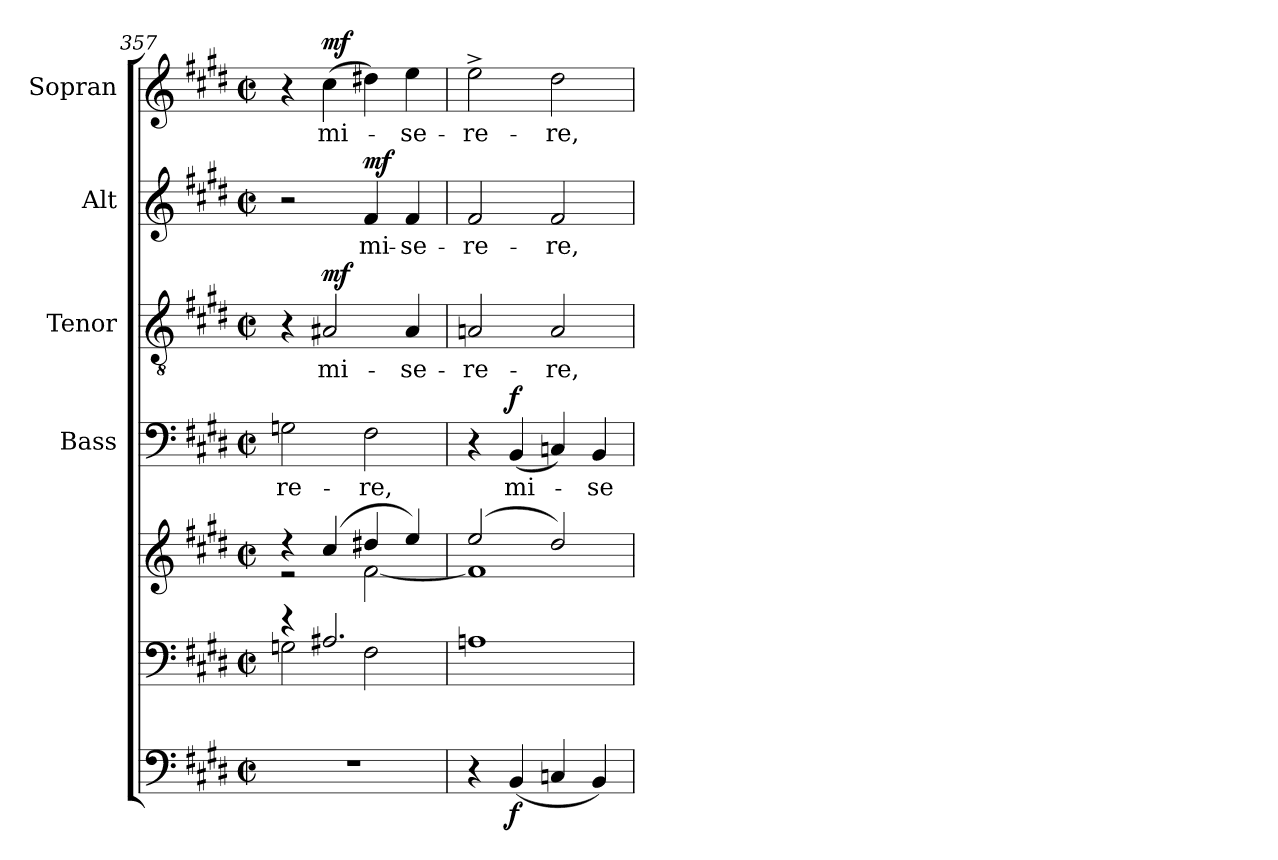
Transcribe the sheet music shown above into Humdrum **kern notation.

**kern	**dynam	**kern	**kern	**kern	**text	**dynam	**kern	**text	**dynam	**kern	**text	**dynam	**kern	**text	**dynam
*part6	*part6	*part5	*part5	*part4	*part4	*part4	*part3	*part3	*part3	*part2	*part2	*part2	*part1	*part1	*part1
*staff7	*staff7	*staff6	*staff5	*staff4	*staff4	*staff4	*staff3	*staff3	*staff3	*staff2	*staff2	*staff2	*staff1	*staff1	*staff1
*	*	*	*	*I"Bass	*	*	*I"Tenor	*	*	*I"Alt	*	*	*I"Sopran	*	*
*	*	*	*	*I'B.	*	*	*I'T.	*	*	*I'A.	*	*	*I'S.	*	*
*clefF4	*	*clefF4	*clefG2	*clefF4	*	*	*clefGv2	*	*	*clefG2	*	*	*clefG2	*	*
*ITrd7c12	*	*	*	*	*	*	*	*	*	*	*	*	*	*	*
*k[f#c#g#d#]	*	*k[f#c#g#d#]	*k[f#c#g#d#]	*k[f#c#g#d#]	*	*	*k[f#c#g#d#]	*	*	*k[f#c#g#d#]	*	*	*k[f#c#g#d#]	*	*
*E:	*	*E:	*E:	*E:	*	*	*E:	*	*	*E:	*	*	*E:	*	*
*M2/2	*	*M2/2	*M2/2	*M2/2	*	*	*M2/2	*	*	*M2/2	*	*	*M2/2	*	*
*met(c|)	*	*met(c|)	*met(c|)	*met(c|)	*	*	*met(c|)	*	*	*met(c|)	*	*	*met(c|)	*	*
=357	=357	=357	=357	=357	=357	=357	=357	=357	=357	=357	=357	=357	=357	=357	=357
*	*	*^	*^	*	*	*	*	*	*	*	*	*	*	*	*
!	!	!	!	!	!	!	!LO:LY:b	!	!	!	!	!	!	!	!	!	!
1r	.	4re	2Gn\	4rcc	2re	2Gn\	-re-	.	4r	.	.	2r	.	.	4r	.	.
!	!	!	!	!	!	!	!	!	!	!LO:LY:b	!LO:DY:a	!	!	!	!	!LO:LY:b	!LO:DY:a
.	.	2.A#X/	.	(>4cc#/	.	.	.	.	2A#X/	mi-	mf	.	.	.	(>4cc#\	mi-	mf
!	!	!	!	!	!	!	!LO:LY:b	!	!	!	!	!	!LO:LY:b	!LO:DY:a	!	!	!
.	.	.	2F#\	4dd#X/	[<2f#\	2F#\	-re,	.	.	.	.	4f#/	mi-	mf	4dd#X\)	.	.
!	!	!	!	!	!	!	!	!	!	!LO:LY:b	!	!	!LO:LY:b	!	!	!LO:LY:b	!
.	.	.	.	4ee/)	.	.	.	.	4A#/	-se-	.	4f#/	-se-	.	4ee\	-se-	.
*	*	*v	*v	*	*	*	*	*	*	*	*	*	*	*	*	*	*
=358	=358	=358	=358	=358	=358	=358	=358	=358	=358	=358	=358	=358	=358	=358	=358	=358
!	!	!	!	!	!	!	!	!	!LO:LY:b	!	!	!LO:LY:b	!	!	!LO:LY:b	!
4r	.	1An	(>2ee/	1f#]	4r	.	.	2An/	-re-	.	2f#/	-re-	.	2ee^>\	-re-	.
!	!LO:DY:b	!	!	!	!	!LO:LY:b	!LO:DY:a	!	!	!	!	!	!	!	!	!
(<4BBB/	f	.	.	.	(<4BB/	mi-	f	.	.	.	.	.	.	.	.	.
!	!	!	!	!	!	!	!	!	!LO:LY:b	!	!	!LO:LY:b	!	!	!LO:LY:b	!
4CCn/	.	.	2dd#/)	.	4Cn/)	.	.	2A/	-re,	.	2f#/	-re,	.	2dd#\	-re,	.
!	!	!	!	!	!	!LO:LY:b	!	!	!	!	!	!	!	!	!	!
4BBB/)	.	.	.	.	4BB/	-se-	.	.	.	.	.	.	.	.	.	.
*	*	*	*v	*v	*	*	*	*	*	*	*	*	*	*	*	*
=	=	=	=	=	=	=	=	=	=	=	=	=	=	=	=
*-	*-	*-	*-	*-	*-	*-	*-	*-	*-	*-	*-	*-	*-	*-	*-
